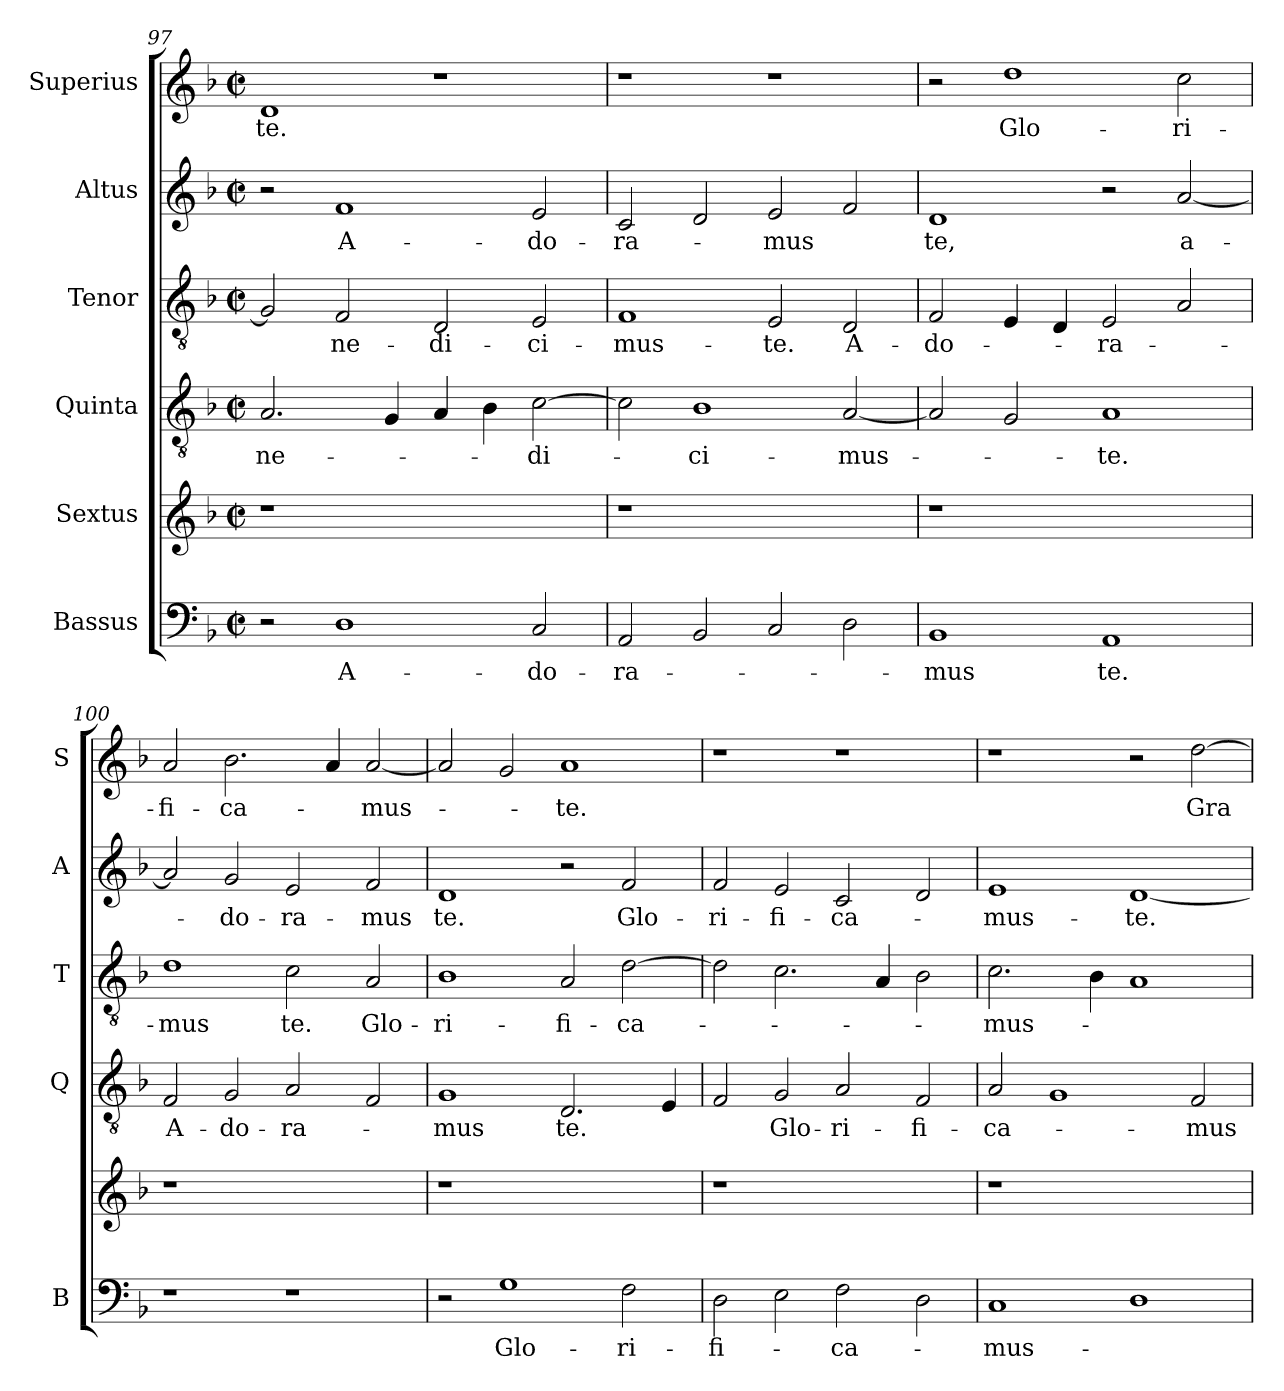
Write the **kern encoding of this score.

**kern	**text	**kern	**kern	**text	**kern	**text	**kern	**text	**kern	**text
*part6	*part6	*part5	*part4	*part4	*part3	*part3	*part2	*part2	*part1	*part1
*staff6	*staff6	*staff5	*staff4	*staff4	*staff3	*staff3	*staff2	*staff2	*staff1	*staff1
*I"Bassus	*	*I"Sextus	*I"Quinta	*	*I"Tenor	*	*I"Altus	*	*I"Superius	*
*I'B	*	*	*I'Q	*	*I'T	*	*I'A	*	*I'S	*
*clefF4	*	*clefG2	*clefGv2	*	*clefGv2	*	*clefG2	*	*clefG2	*
*k[b-]	*	*k[b-]	*k[b-]	*	*k[b-]	*	*k[b-]	*	*k[b-]	*
*F:	*	*F:	*F:	*	*F:	*	*F:	*	*F:	*
*M2/2	*	*M2/2	*M2/2	*	*M2/2	*	*M2/2	*	*M2/2	*
*met(c|)	*	*met(c|)	*met(c|)	*	*met(c|)	*	*met(c|)	*	*met(c|)	*
=97	=97	=97	=97	=97	=97	=97	=97	=97	=97	=97
!	!	!	!	!LO:LY:b	!	!	!	!	!	!LO:LY:b
2r	.	1r	2.A/	-ne-	2G/]	.	2r	.	1d	-te.
!	!LO:LY:b	!	!	!	!	!LO:LY:b	!	!LO:LY:b	!	!
1D	A-	.	.	.	2F/	-ne-	1f	A-	.	.
.	.	.	4G/	.	.	.	.	.	.	.
!	!	!	!	!	!	!LO:LY:b	!	!	!	!
.	.	1ryy	4A/	.	2D/	-di-	.	.	1r	.
.	.	.	4B-\	.	.	.	.	.	.	.
!	!LO:LY:b	!	!	!LO:LY:b	!	!LO:LY:b	!	!LO:LY:b	!	!
2C/	-do-	.	[2c\	-di-	2E/	-ci-	2e/	-do-	.	.
=98	=98	=98	=98	=98	=98	=98	=98	=98	=98	=98
!	!LO:LY:b	!	!	!	!	!LO:LY:b	!	!LO:LY:b	!	!
2AA/	-ra-	1r	2c\]	.	1F	-mus-	2c/	-ra-	1r	.
!	!	!	!	!LO:LY:b	!	!	!	!	!	!
2BB-/	.	.	1B-	-ci-	.	.	2d/	.	.	.
!	!	!	!	!	!	!LO:LY:b	!	!LO:LY:b	!	!
2C/	.	1ryy	.	.	2E/	-te.	2e/	-mus	1r	.
!	!	!	!	!LO:LY:b	!	!LO:LY:b	!	!	!	!
2D\	.	.	[2A/	-mus-	2D/	A-	2f/	.	.	.
=99	=99	=99	=99	=99	=99	=99	=99	=99	=99	=99
!	!LO:LY:b	!	!	!	!	!LO:LY:b	!	!LO:LY:b	!	!
1BB-	-mus	1r	2A/]	.	2F/	-do-	1d	te,	2r	.
!	!	!	!	!	!	!	!	!	!	!LO:LY:b
.	.	.	2G/	.	4E/	.	.	.	1dd	Glo-
.	.	.	.	.	4D/	.	.	.	.	.
!	!LO:LY:b	!	!	!LO:LY:b	!	!LO:LY:b	!	!	!	!
1AA	te.	1ryy	1A	-te.	2E/	-ra-	2r	.	.	.
!	!	!	!	!	!	!	!	!LO:LY:b	!	!LO:LY:b
.	.	.	.	.	2A/	.	[2a/	a-	2cc\	-ri-
=100	=100	=100	=100	=100	=100	=100	=100	=100	=100	=100
!	!	!	!	!LO:LY:b	!	!LO:LY:b	!	!	!	!LO:LY:b
1r	.	1r	2F/	A-	1d	-mus	2a/]	.	2a/	-fi-
!	!	!	!	!LO:LY:b	!	!	!	!LO:LY:b	!	!LO:LY:b
.	.	.	2G/	-do-	.	.	2g/	-do-	2.b-\	-ca-
!	!	!	!	!LO:LY:b	!	!LO:LY:b	!	!LO:LY:b	!	!
1r	.	1ryy	2A/	-ra-	2c\	te.	2e/	-ra-	.	.
.	.	.	.	.	.	.	.	.	4a/	.
!	!	!	!	!	!	!LO:LY:b	!	!LO:LY:b	!	!LO:LY:b
.	.	.	2F/	.	2A/	Glo-	2f/	-mus	[2a/	-mus-
!!LO:PB:g=z
=101	=101	=101	=101	=101	=101	=101	=101	=101	=101	=101
!	!	!	!	!LO:LY:b	!	!LO:LY:b	!	!LO:LY:b	!	!
2r	.	1r	1G	-mus	1B-	-ri-	1d	te.	2a/]	.
!	!LO:LY:b	!	!	!	!	!	!	!	!	!
1G	Glo-	.	.	.	.	.	.	.	2g/	.
!	!	!	!	!LO:LY:b	!	!LO:LY:b	!	!	!	!LO:LY:b
.	.	1ryy	2.D/	te.	2A/	-fi-	2r	.	1a	-te.
!	!LO:LY:b	!	!	!	!	!LO:LY:b	!	!LO:LY:b	!	!
2F\	-ri-	.	.	.	[2d\	-ca-	2f/	Glo-	.	.
.	.	.	4E/	.	.	.	.	.	.	.
=102	=102	=102	=102	=102	=102	=102	=102	=102	=102	=102
!	!LO:LY:b	!	!	!	!	!	!	!LO:LY:b	!	!
2D\	-fi-	1r	2F/	.	2d\]	.	2f/	-ri-	1r	.
!	!	!	!	!LO:LY:b	!	!	!	!LO:LY:b	!	!
2E\	.	.	2G/	Glo-	2.c\	.	2e/	-fi-	.	.
!	!LO:LY:b	!	!	!LO:LY:b	!	!	!	!LO:LY:b	!	!
2F\	-ca-	1ryy	2A/	-ri-	.	.	2c/	-ca-	1r	.
.	.	.	.	.	4A/	.	.	.	.	.
!	!	!	!	!LO:LY:b	!	!	!	!	!	!
2D\	.	.	2F/	-fi-	2B-\	.	2d/	.	.	.
=103	=103	=103	=103	=103	=103	=103	=103	=103	=103	=103
!	!LO:LY:b	!	!	!LO:LY:b	!	!LO:LY:b	!	!LO:LY:b	!	!
1C	-mus-	1r	2A/	-ca-	2.c\	-mus-	1e	-mus-	1r	.
.	.	.	1G	.	.	.	.	.	.	.
.	.	.	.	.	4B-\	.	.	.	.	.
!	!	!	!	!	!	!	!	!LO:LY:b	!	!
1D	.	1ryy	.	.	1A	.	[1d	-te.	2r	.
!	!	!	!	!LO:LY:b	!	!	!	!	!	!LO:LY:b
.	.	.	2F/	-mus-	.	.	.	.	[2dd\	Gra-
=	=	=	=	=	=	=	=	=	=	=
*-	*-	*-	*-	*-	*-	*-	*-	*-	*-	*-
